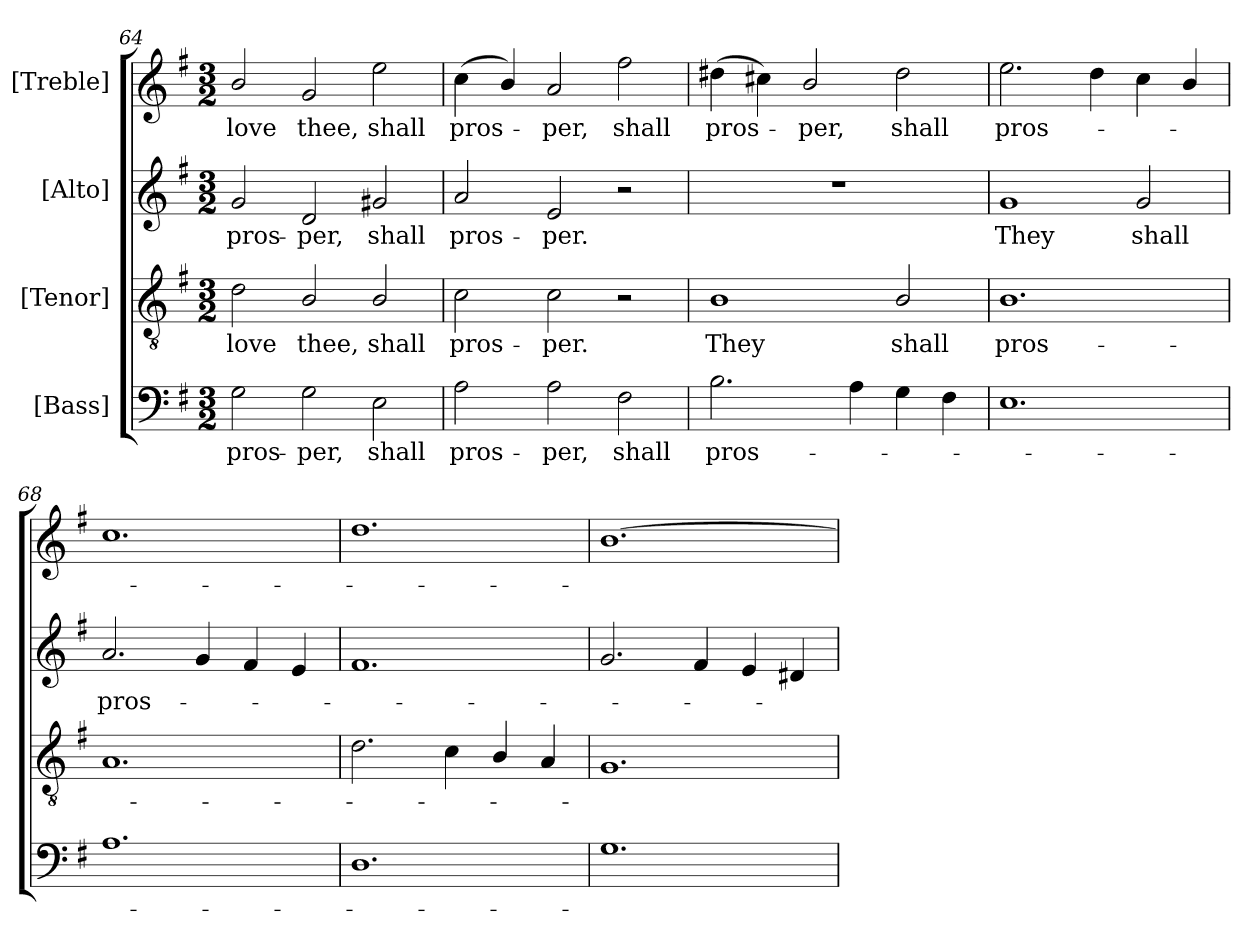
**kern	**text	**kern	**text	**kern	**text	**kern	**text
*part4	*part4	*part3	*part3	*part2	*part2	*part1	*part1
*staff4	*staff4	*staff3	*staff3	*staff2	*staff2	*staff1	*staff1
*I"[Bass]	*	*I"[Tenor]	*	*I"[Alto]	*	*I"[Treble]	*
!!LO:PB:g=z
*clefF4	*	*clefGv2	*	*clefG2	*	*clefG2	*
*	*	*ITrd7c12	*	*	*	*	*
*k[f#]	*	*k[f#]	*	*k[f#]	*	*k[f#]	*
*e:	*	*e:	*	*e:	*	*e:	*
*M3/2	*	*M3/2	*	*M3/2	*	*M3/2	*
=64	=64	=64	=64	=64	=64	=64	=64
!	!LO:LY:b:color=#000000	!	!	!	!	!	!
!	!	!	!LO:LY:b:color=#000000	!	!	!	!
!	!	!	!	!	!LO:LY:b:color=#000000	!	!
!	!	!	!	!	!	!	!LO:LY:b:color=#000000
2Gi\	pros-	2Di\	love	2gi/	pros-	2bi/	love
!	!LO:LY:b:color=#000000	!	!	!	!	!	!
!	!	!	!LO:LY:b:color=#000000	!	!	!	!
!	!	!	!	!	!LO:LY:b:color=#000000	!	!
!	!	!	!	!	!	!	!LO:LY:b:color=#000000
2Gi\	-per,	2BBi/	thee,	2di/	-per,	2gi/	thee,
!	!LO:LY:b:color=#000000	!	!	!	!	!	!
!	!	!	!LO:LY:b:color=#000000	!	!	!	!
!	!	!	!	!	!LO:LY:b:color=#000000	!	!
!	!	!	!	!	!	!	!LO:LY:b:color=#000000
2Ei\	shall	2BBi/	shall	2g#Xi/	shall	2eei\	shall
=65	=65	=65	=65	=65	=65	=65	=65
!	!LO:LY:b:color=#000000	!	!	!	!	!	!
!	!	!	!LO:LY:b:color=#000000	!	!	!	!
!	!	!	!	!	!LO:LY:b:color=#000000	!	!
!	!	!	!	!	!	!	!LO:LY:b:color=#000000
2Ai\	pros-	2Ci\	pros-	2ai/	pros-	(4cci\	pros-
.	.	.	.	.	.	4bi/)	.
!	!LO:LY:b:color=#000000	!	!	!	!	!	!
!	!	!	!LO:LY:b:color=#000000	!	!	!	!
!	!	!	!	!	!LO:LY:b:color=#000000	!	!
!	!	!	!	!	!	!	!LO:LY:b:color=#000000
2Ai\	-per,	2Ci\	-per.	2ei/	-per.	2ai/	-per,
!	!LO:LY:b:color=#000000	!	!	!	!	!	!
!	!	!	!	!	!	!	!LO:LY:b:color=#000000
2F#i\	shall	2r	.	2r	.	2ff#i\	shall
=66	=66	=66	=66	=66	=66	=66	=66
!	!LO:LY:b:color=#000000	!	!	!	!	!	!
!	!	!	!LO:LY:b:color=#000000	!LO:N:vis=1	!	!	!
!	!	!	!	!	!	!	!LO:LY:b:color=#000000
2.Bi\	pros-	1BBi	They	1.r	.	(4dd#Xi\	pros-
.	.	.	.	.	.	4cc#Xi\)	.
!	!	!	!	!	!	!	!LO:LY:b:color=#000000
.	.	.	.	.	.	2bi/	-per,
4Ai\	.	.	.	.	.	.	.
!	!	!	!LO:LY:b:color=#000000	!	!	!	!
!	!	!	!	!	!	!	!LO:LY:b:color=#000000
4Gi\	.	2BBi/	shall	.	.	2dd#i\	shall
4F#i\	.	.	.	.	.	.	.
=67	=67	=67	=67	=67	=67	=67	=67
!	!	!	!LO:LY:b:color=#000000	!	!	!	!
!	!	!	!	!	!LO:LY:b:color=#000000	!	!
!	!	!	!	!	!	!	!LO:LY:b:color=#000000
1.Ei	.	1.BBi	pros-	1gi	They	2.eei\	pros-
.	.	.	.	.	.	4ddi\	.
!	!	!	!	!	!LO:LY:b:color=#000000	!	!
.	.	.	.	2gi/	shall	4cci\	.
.	.	.	.	.	.	4bi/	.
=68	=68	=68	=68	=68	=68	=68	=68
!	!	!	!	!	!LO:LY:b:color=#000000	!	!
1.Ai	.	1.AAi	.	2.ai/	pros-	1.cci	.
.	.	.	.	4gi/	.	.	.
.	.	.	.	4f#i/	.	.	.
.	.	.	.	4ei/	.	.	.
!!LO:LB:g=z
=69	=69	=69	=69	=69	=69	=69	=69
1.Di	.	2.Di\	.	1.f#i	.	1.ddi	.
.	.	4Ci\	.	.	.	.	.
.	.	4BBi/	.	.	.	.	.
.	.	4AAi/	.	.	.	.	.
=70	=70	=70	=70	=70	=70	=70	=70
1.Gi	.	1.GGi	.	2.gi/	.	[1.bi	.
.	.	.	.	4f#i/	.	.	.
.	.	.	.	4ei/	.	.	.
.	.	.	.	4d#Xi/	.	.	.
=	=	=	=	=	=	=	=
*-	*-	*-	*-	*-	*-	*-	*-
